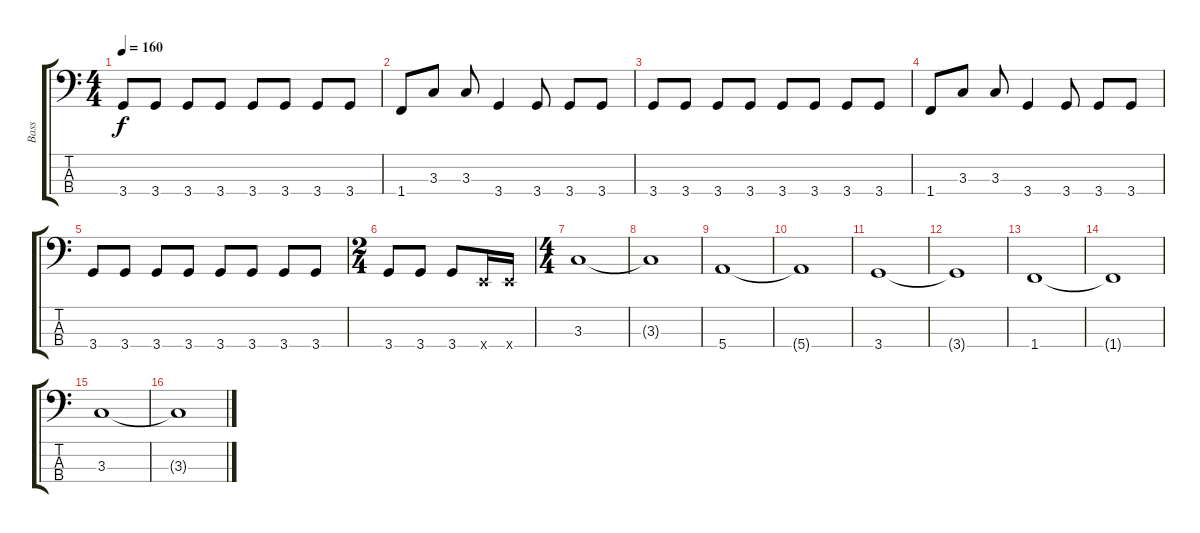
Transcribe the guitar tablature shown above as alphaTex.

\track ("Bass" "Bass") {instrument electricbassfinger}
\staff {score tabs}
\tuning (G2 D2 A1 E1) {hide}
\ts (4 4)
\tempo 160
\clef f4
\ks c
3.4.8{dy f} 3.4.8 3.4.8 3.4.8 3.4.8 3.4.8 3.4.8 3.4.8 |
1.4.8 3.3.8 3.3.8 3.4.4 3.4.8 3.4.8 3.4.8 |
3.4.8 3.4.8 3.4.8 3.4.8 3.4.8 3.4.8 3.4.8 3.4.8 |
1.4.8 3.3.8 3.3.8 3.4.4 3.4.8 3.4.8 3.4.8 |
3.4.8 3.4.8 3.4.8 3.4.8 3.4.8 3.4.8 3.4.8 3.4.8 |
\ts (2 4)
3.4.8 3.4.8 3.4.8 0.4{x}.16 0.4{x}.16 |
\ts (4 4)
3.3.1 |
3.3{t}.1 |
5.4.1 |
5.4{t}.1 |
3.4.1 |
3.4{t}.1 |
1.4.1 |
1.4{t}.1 |
3.3.1 |
3.3{t}.1
